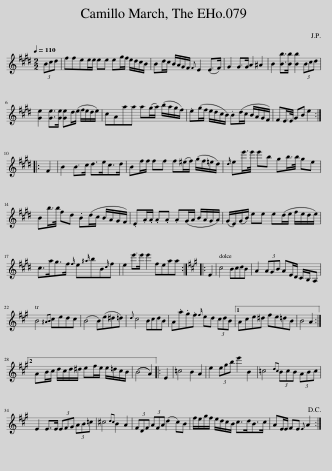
X:1
L:1/8
Q:1/4=110
M:2/2
I:linebreak $
K:E
V:1 treble
V:1
 (3Bcd | ffee/e/ ee eg/f/ e/d/c/B/ | Bd/c/ B/A/G/F/{F} E2 (E>F) | G2 G>G A2 ^A2 | B2 [Bb]>[Bb] [Bb]2 (3Bcd |$ %5
 [Ge]2 [Ge]>[Ge] [Ge]d/(e/ f/e/d/e/) | cAaa a(g/a/) (b/a/g/f/) | .e(g/f/ e/d/c/B/) .B(d/c/ B/A/G/F/) | FE/>E/ GB e2 ::$ F2 | %10
 B2 B>c d>ec>d | Bf/f/ ff f(^e/f/) (g/f/=e/d/) |{d} ee'/>e'/ e'b gb/>b/ ge |$ Bb/>b/ fd .B(d/c/ B/A/G/F/) | .E.A/.A/ .A.A .A(G/A/ B/A/G/A/) | %15
 (G/E/)(G/B/) ee e(d/e/ f/e/d/e/) |$ c>ag>f{f} e{^a}bB{d}f | e2 e'>e' e'2 feaa ::[K:A] E2 | c4 BcdB | %20
 A2 (3AGB AE/D/ C/B,/A, |$ B4{^AB} cedc | (B4 B)(e^d=d) |{d} c4 BcdB | A.a.g.f{f} ed (3cdB |1 %25
 Ace^d fe=dB | B4 A2 :|2$ AB/c/ d/c/d/^d/ ef/e/ e/=d/c/B/ | ((B4 A2)) |: E2 | %30
 =c4 B2 A2 | e2 (3egb e'2 B2 | =c4{dc} (3BcB (3ABc |$ E2 E>E (3EFG (3AB=c | ^c4{dc} B2 A2 | %35
 (3FDF (3AFA (d2 c)B | f/e/g/f/ e/d/c/B/ c>dB>c | AE/E/ FE{E} A2!D.C.! :| %38
